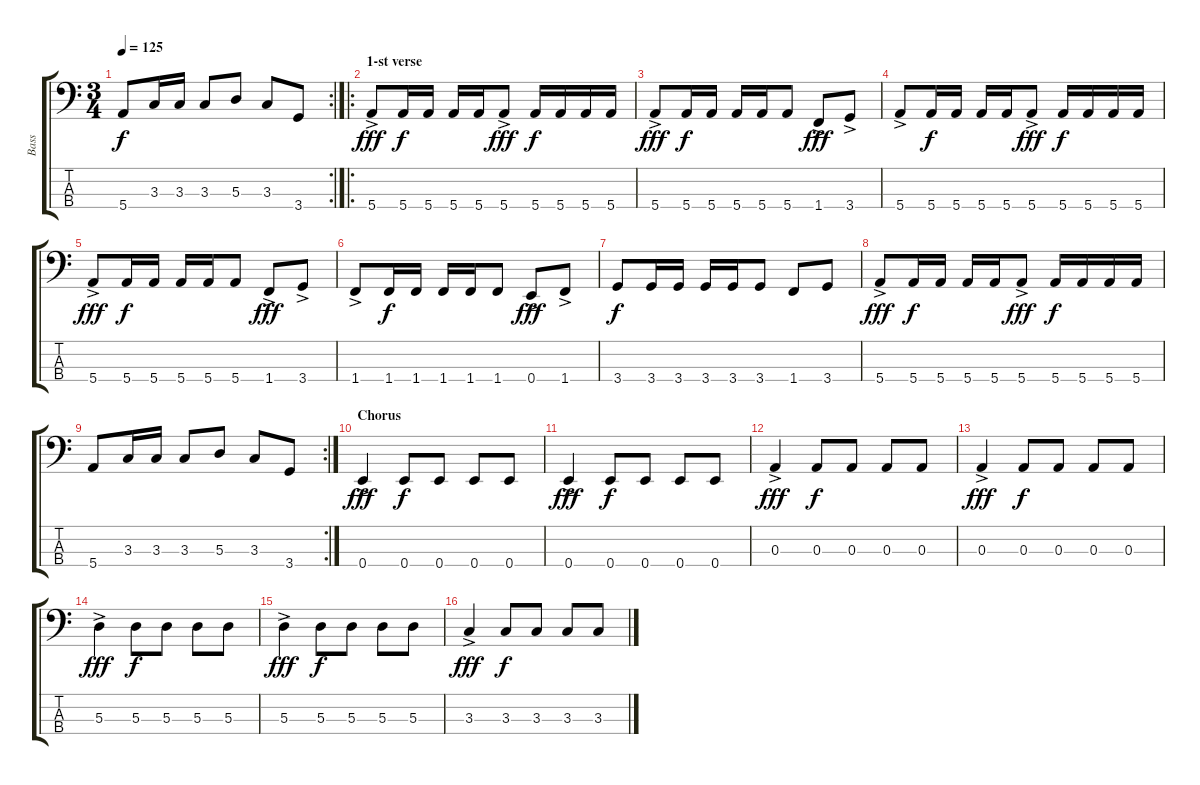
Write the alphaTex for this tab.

\track ("Bass" "Bass") {instrument electricbassfinger}
\staff {score tabs}
\tuning (G2 D2 A1 E1) {hide}
\rc 2
\ts (3 4)
\tempo 125
\clef f4
\ks c
5.4.8{dy f} 3.3.16 3.3.16 3.3.8 5.3.8 3.3.8 3.4.8 |
\ro
\section ("" "1-st verse")
5.4{ac}.8{dy fff} 5.4.16{dy f} 5.4.16 5.4.16 5.4.16 5.4{ac}.8{dy fff} 5.4.16{dy f} 5.4.16 5.4.16 5.4.16 |
5.4{ac}.8{dy fff} 5.4.16{dy f} 5.4.16 5.4.16 5.4.16 5.4.8 1.4{ac}.8{dy fff} 3.4{ac}.8 |
5.4{ac}.8 5.4.16{dy f} 5.4.16 5.4.16 5.4.16 5.4{ac}.8{dy fff} 5.4.16{dy f} 5.4.16 5.4.16 5.4.16 |
5.4{ac}.8{dy fff} 5.4.16{dy f} 5.4.16 5.4.16 5.4.16 5.4.8 1.4{ac}.8{dy fff} 3.4{ac}.8 |
1.4{ac}.8 1.4.16{dy f} 1.4.16 1.4.16 1.4.16 1.4.8 0.4{ac}.8{dy fff} 1.4{ac}.8 |
3.4.8{dy f} 3.4.16 3.4.16 3.4.16 3.4.16 3.4.8 1.4.8 3.4.8 |
5.4{ac}.8{dy fff} 5.4.16{dy f} 5.4.16 5.4.16 5.4.16 5.4{ac}.8{dy fff} 5.4.16{dy f} 5.4.16 5.4.16 5.4.16 |
\rc 2
5.4.8 3.3.16 3.3.16 3.3.8 5.3.8 3.3.8 3.4.8 |
\section ("" "Chorus")
0.4{ac}.4{dy fff} 0.4.8{dy f} 0.4.8 0.4.8 0.4.8 |
0.4{ac}.4{dy fff} 0.4.8{dy f} 0.4.8 0.4.8 0.4.8 |
0.3{ac}.4{dy fff} 0.3.8{dy f} 0.3.8 0.3.8 0.3.8 |
0.3{ac}.4{dy fff} 0.3.8{dy f} 0.3.8 0.3.8 0.3.8 |
5.3{ac}.4{dy fff} 5.3.8{dy f} 5.3.8 5.3.8 5.3.8 |
5.3{ac}.4{dy fff} 5.3.8{dy f} 5.3.8 5.3.8 5.3.8 |
3.3{ac}.4{dy fff} 3.3.8{dy f} 3.3.8 3.3.8 3.3.8
